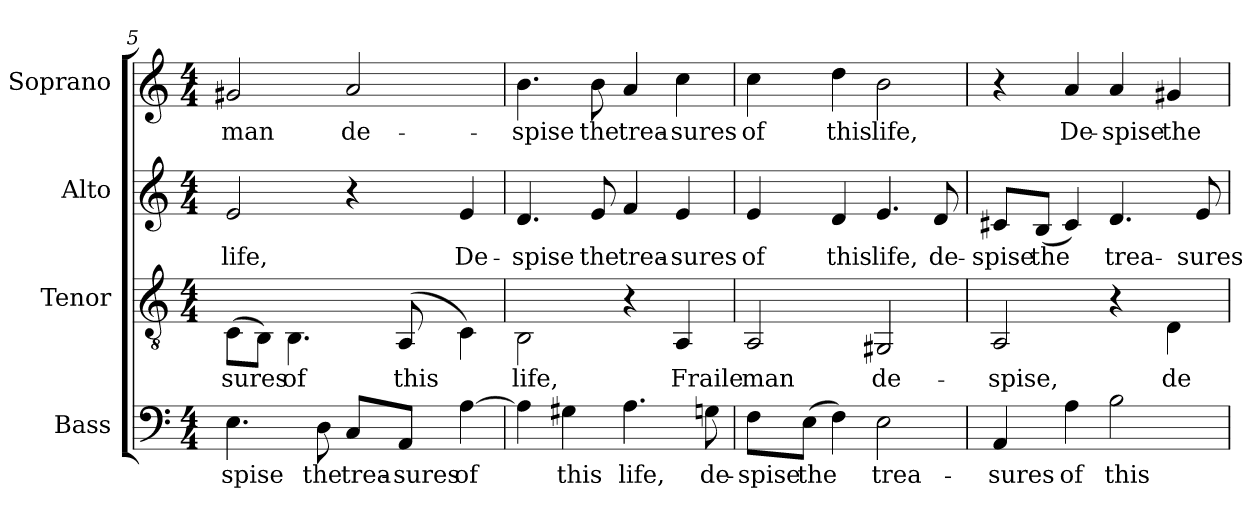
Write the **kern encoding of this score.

**kern	**text	**kern	**text	**kern	**text	**kern	**text
*part4	*part4	*part3	*part3	*part2	*part2	*part1	*part1
*staff4	*staff4	*staff3	*staff3	*staff2	*staff2	*staff1	*staff1
*I"Bass	*	*I"Tenor	*	*I"Alto	*	*I"Soprano	*
*I'B.	*	*I'T.	*	*I'A.	*	*I'S.	*
!!LO:LB:g=z
*clefF4	*	*clefGv2	*	*clefG2	*	*clefG2	*
*k[]	*	*k[]	*	*k[]	*	*k[]	*
*C:	*	*C:	*	*C:	*	*C:	*
*M4/4	*	*M4/4	*	*M4/4	*	*M4/4	*
=5	=5	=5	=5	=5	=5	=5	=5
!	!LO:LY:b:color=#000000	!	!	!	!	!	!
!	!	!	!LO:LY:b:color=#000000	!	!	!	!
!	!	!	!	!	!LO:LY:b:color=#000000	!	!
!	!	!	!	!	!	!	!LO:LY:b:color=#000000
4.Ei\	-spise	(8Ci\L	-sures	2ei/	life,	2g#Xi/	man
.	.	8BBi\J)	.	.	.	.	.
!	!	!	!LO:LY:b:color=#000000	!	!	!	!
.	.	4.BBi\	of	.	.	.	.
!	!LO:LY:b:color=#000000	!	!	!	!	!	!
8Di\	the	.	.	.	.	.	.
!	!LO:LY:b:color=#000000	!	!	!	!	!	!
!	!	!	!	!	!	!	!LO:LY:b:color=#000000
8Ci/L	trea-	.	.	4r	.	2ai/	de-
!	!LO:LY:b:color=#000000	!	!	!	!	!	!
!	!	!	!LO:LY:b:color=#000000	!	!	!	!
8AAi/J	-sures	(8AAi/	this	.	.	.	.
!	!LO:LY:b:color=#000000	!	!	!	!	!	!
!	!	!	!	!	!LO:LY:b:color=#000000	!	!
[4Ai\	of	4Ci\)	.	4ei/	De-	.	.
=6	=6	=6	=6	=6	=6	=6	=6
!	!	!	!LO:LY:b:color=#000000	!	!	!	!
!	!	!	!	!	!LO:LY:b:color=#000000	!	!
!	!	!	!	!	!	!	!LO:LY:b:color=#000000
4Ai\]	.	2BBi\	life,	4.di/	-spise	4.bi\	-spise
!	!LO:LY:b:color=#000000	!	!	!	!	!	!
4G#Xi\	this	.	.	.	.	.	.
!	!	!	!	!	!LO:LY:b:color=#000000	!	!
!	!	!	!	!	!	!	!LO:LY:b:color=#000000
.	.	.	.	8ei/	the	8bi\	the
!	!LO:LY:b:color=#000000	!	!	!	!	!	!
!	!	!	!	!	!LO:LY:b:color=#000000	!	!
!	!	!	!	!	!	!	!LO:LY:b:color=#000000
4.Ai\	life,	4r	.	4fi/	trea-	4ai/	trea-
!	!	!	!LO:LY:b:color=#000000	!	!	!	!
!	!	!	!	!	!LO:LY:b:color=#000000	!	!
!	!	!	!	!	!	!	!LO:LY:b:color=#000000
.	.	4AAi/	Fraile	4ei/	-sures	4cci\	-sures
!	!LO:LY:b:color=#000000	!	!	!	!	!	!
8Gni\	de-	.	.	.	.	.	.
=7	=7	=7	=7	=7	=7	=7	=7
!	!LO:LY:b:color=#000000	!	!	!	!	!	!
!	!	!	!LO:LY:b:color=#000000	!	!	!	!
!	!	!	!	!	!LO:LY:b:color=#000000	!	!
!	!	!	!	!	!	!	!LO:LY:b:color=#000000
8Fi\L	-spise	2AAi/	man	4ei/	of	4cci\	of
!	!LO:LY:b:color=#000000	!	!	!	!	!	!
(8Ei\J	the	.	.	.	.	.	.
!	!	!	!	!	!LO:LY:b:color=#000000	!	!
!	!	!	!	!	!	!	!LO:LY:b:color=#000000
4Fi\)	.	.	.	4di/	this	4ddi\	this
!	!LO:LY:b:color=#000000	!	!	!	!	!	!
!	!	!	!LO:LY:b:color=#000000	!	!	!	!
!	!	!	!	!	!LO:LY:b:color=#000000	!	!
!	!	!	!	!	!	!	!LO:LY:b:color=#000000
2Ei\	trea-	2GG#Xi/	de-	4.ei/	life,	2bi\	life,
!	!	!	!	!	!LO:LY:b:color=#000000	!	!
.	.	.	.	8di/	de-	.	.
=8	=8	=8	=8	=8	=8	=8	=8
!	!LO:LY:b:color=#000000	!	!	!	!	!	!
!	!	!	!LO:LY:b:color=#000000	!	!	!	!
!	!	!	!	!	!LO:LY:b:color=#000000	!	!
4AAi/	-sures	2AAi/	-spise,	8c#Xi/L	-spise	4r	.
!	!	!	!	!	!LO:LY:b:color=#000000	!	!
.	.	.	.	(8Bi/J	the	.	.
!	!LO:LY:b:color=#000000	!	!	!	!	!	!
!	!	!	!	!	!	!	!LO:LY:b:color=#000000
4Ai\	of	.	.	4c#i/)	.	4ai/	De-
!	!LO:LY:b:color=#000000	!	!	!	!	!	!
!	!	!	!	!	!LO:LY:b:color=#000000	!	!
!	!	!	!	!	!	!	!LO:LY:b:color=#000000
2Bi\	this	4r	.	4.di/	trea-	4ai/	-spise
!	!	!	!LO:LY:b:color=#000000	!	!	!	!
!	!	!	!	!	!	!	!LO:LY:b:color=#000000
.	.	4Di\	de-	.	.	4g#Xi/	the
!	!	!	!	!	!LO:LY:b:color=#000000	!	!
.	.	.	.	8ei/	-sures	.	.
=	=	=	=	=	=	=	=
*-	*-	*-	*-	*-	*-	*-	*-
